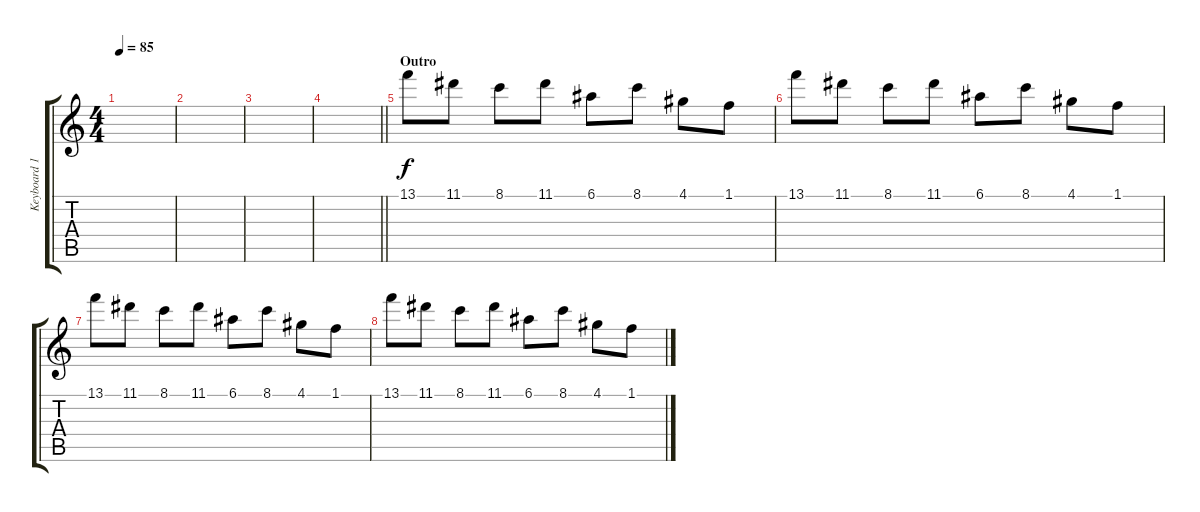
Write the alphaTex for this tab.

\track ("Keyboard 1" "Keyboard 1") {instrument electricguitarmuted}
\staff {score tabs}
\tuning (E4 B3 G3 D3 A2 E2) {hide}
\ts (4 4)
\tempo 85
\clef g2
\ks c
|
|
|
\barLineRight lightlight
|
\section ("" "Outro")
13.1.8{dy f instrument lead2sawtooth} 11.1.8 8.1.8 11.1.8 6.1.8 8.1.8 4.1.8 1.1.8 |
13.1.8 11.1.8 8.1.8 11.1.8 6.1.8 8.1.8 4.1.8 1.1.8 |
13.1.8 11.1.8 8.1.8 11.1.8 6.1.8 8.1.8 4.1.8 1.1.8 |
13.1.8 11.1.8 8.1.8 11.1.8 6.1.8 8.1.8 4.1.8 1.1.8
